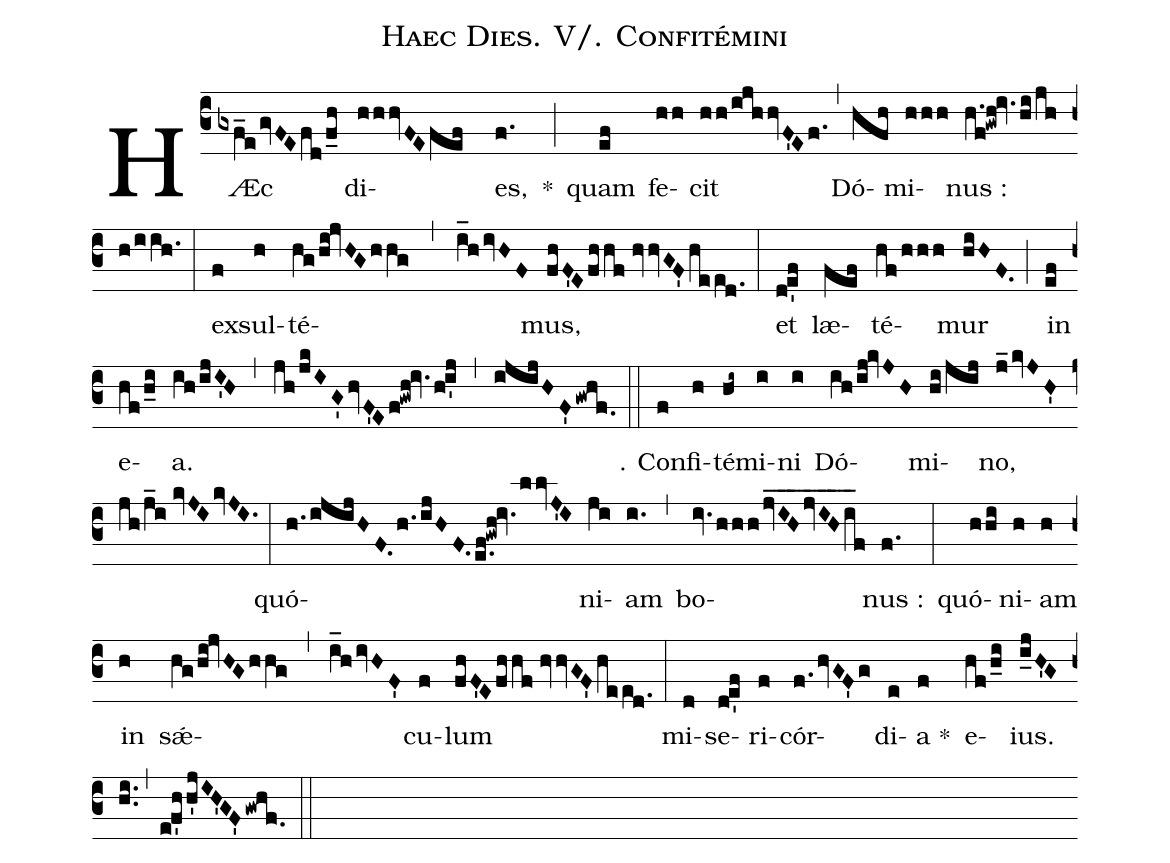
name:Haec Dies. V/. Confitémini;
%%
(c3) HÆc(gxf_e!/gvFEfd!/f_h) di(hhhvFEfef )es,(f.) *(;) quam(ef) fe(hh)cit(hh!/ijhhvF'Ef.) (,) Dó(hfh)mi(hhh)nus :(h.f!gwh!iv./hi!/jhh!/iih.) (:)
ex(f)sul(h)té(hg!/hi!jvHGhhg,i_h!/ivHF)mus,(fhF'Efhhf//hvvGF'heed.) (:)
et(d!e'f) læ(fef)té(hf!/hhh)mur(hiHF.) (;) in(ef) e(hf!/h_i)a.(ih!/ijI'H,jh!/jkIG'hvF'Ef!gwh!iv.h!i'j,ijijHF'gwhf.) (::)

℣. C{o}n(f)fi(h)té(hi~)mi(i)ni(i) Dó(ih!/ij!kvJH)mi(hi!/jij)no,(j_kvJH' jh!/j_i//kvJIkvJI.) (:)
qu{ó}(h.!/ijijHF./h.!/ijHF./e.f!gwh!iv.llvJ'I)ni(ji)am(i.) (,) bo(iv.hhh!/jvIH___jvIH___i_f)nus :(f.) (:)
qu{ó}(hhi)ni(h)am(h) in(h) s{<sp>'ae</sp>}(hg!/hi!jvHGhhg,i_hivHF')cu(f)lum(fhF'Efhhf//hvvGF'heed.) (:)
mi(d)se(d!e'f)ri(f)cór(f.hvGF'g)di(e)a *(f) e(hf!/h_i)ius.(i_jH'Ghi..,e!f'hh'jIH'GF'gwhf.) (::)
